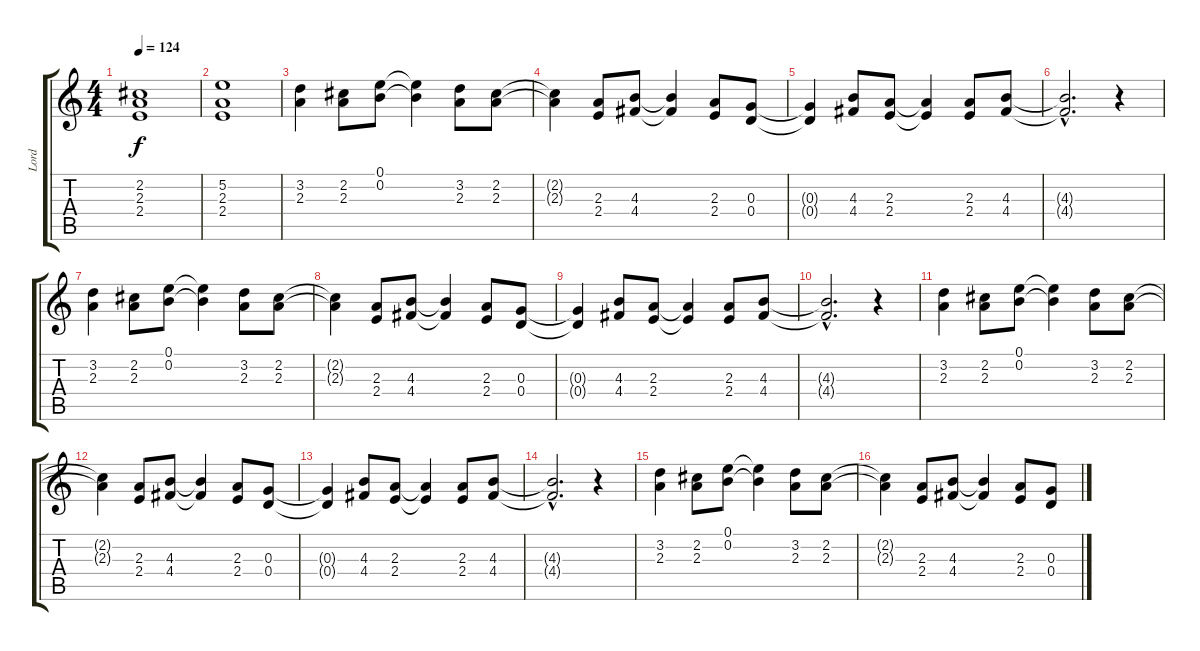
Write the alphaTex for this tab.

\track ("Lord" "Lord") {instrument drawbarorgan}
\staff {score tabs}
\tuning (E5 B4 G4 D4 A3 E3) {hide}
\ts (4 4)
\tempo 124
\clef g2
\ks c
(2.2 2.3 2.4).1{dy f} |
(5.2 2.3 2.4).1 |
(3.2 2.3).4 (2.2 2.3).8 (0.1 0.2).8 (0.1{t} 0.2{t}).4 (3.2 2.3).8 (2.2 2.3).8 |
(2.2{t} 2.3{t}).4 (2.3 2.4).8 (4.3 4.4).8 (4.3{t} 4.4{t}).4 (2.3 2.4).8 (0.3 0.4).8 |
(0.3{t} 0.4{t}).4 (4.3 4.4).8 (2.3 2.4).8 (2.3{t} 2.4{t}).4 (2.3 2.4).8 (4.3 4.4).8 |
(4.3{hac t} 4.4{hac t}).2{d} r.4 |
(3.2 2.3).4 (2.2 2.3).8 (0.1 0.2).8 (0.1{t} 0.2{t}).4 (3.2 2.3).8 (2.2 2.3).8 |
(2.2{t} 2.3{t}).4 (2.3 2.4).8 (4.3 4.4).8 (4.3{t} 4.4{t}).4 (2.3 2.4).8 (0.3 0.4).8 |
(0.3{t} 0.4{t}).4 (4.3 4.4).8 (2.3 2.4).8 (2.3{t} 2.4{t}).4 (2.3 2.4).8 (4.3 4.4).8 |
(4.3{hac t} 4.4{hac t}).2{d} r.4 |
(3.2 2.3).4 (2.2 2.3).8 (0.1 0.2).8 (0.1{t} 0.2{t}).4 (3.2 2.3).8 (2.2 2.3).8 |
(2.2{t} 2.3{t}).4 (2.3 2.4).8 (4.3 4.4).8 (4.3{t} 4.4{t}).4 (2.3 2.4).8 (0.3 0.4).8 |
(0.3{t} 0.4{t}).4 (4.3 4.4).8 (2.3 2.4).8 (2.3{t} 2.4{t}).4 (2.3 2.4).8 (4.3 4.4).8 |
(4.3{hac t} 4.4{hac t}).2{d} r.4 |
(3.2 2.3).4 (2.2 2.3).8 (0.1 0.2).8 (0.1{t} 0.2{t}).4 (3.2 2.3).8 (2.2 2.3).8 |
(2.2{t} 2.3{t}).4 (2.3 2.4).8 (4.3 4.4).8 (4.3{t} 4.4{t}).4 (2.3 2.4).8 (0.3 0.4).8
